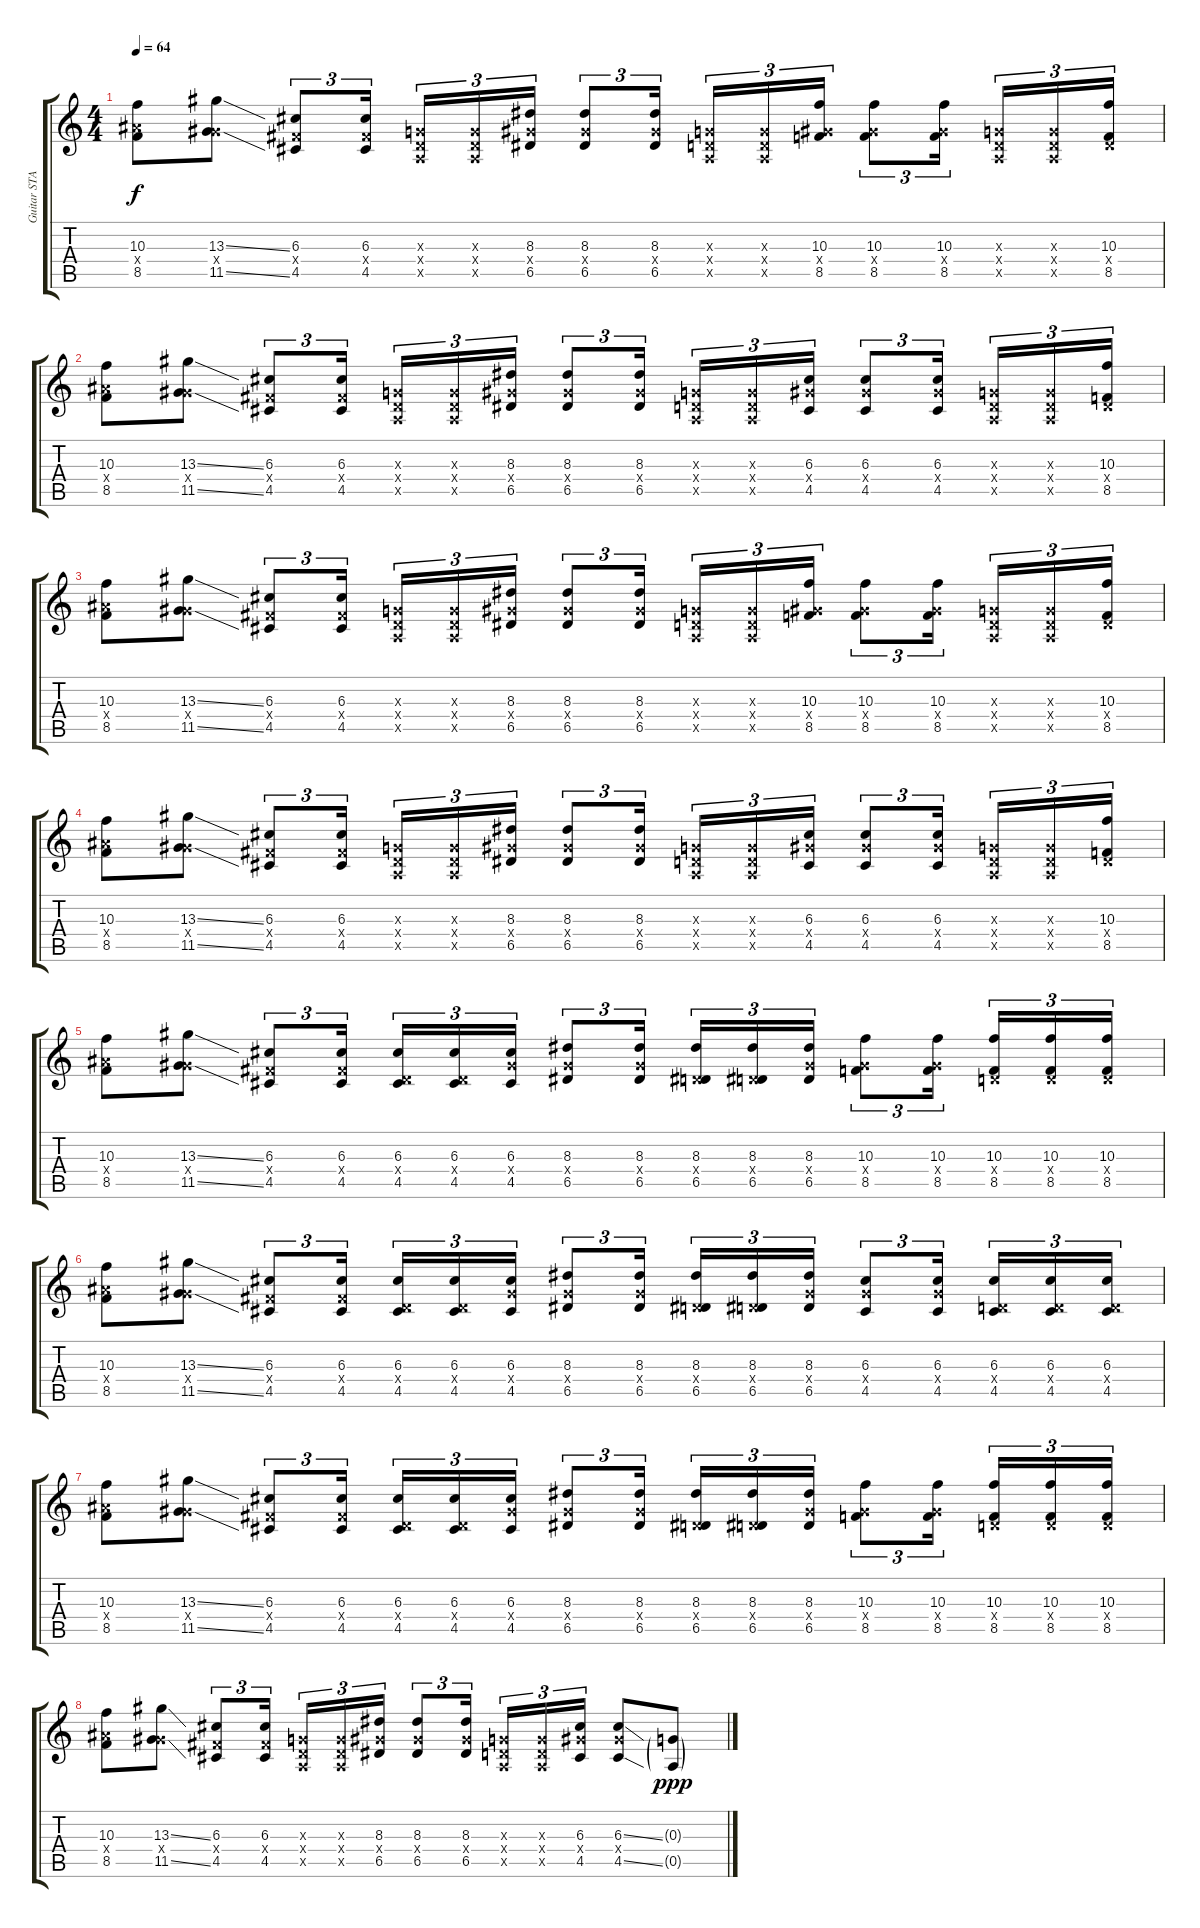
\track ("Guitar STANDARD THREE" "Guitar STA") {instrument distortionguitar}
\staff {score tabs}
\tuning (E4 B3 G3 D3 A2 E2) {hide}
\ts (4 4)
\tempo 64
\clef g2
\ks c
(10.3 8.4{x} 8.5).8{dy f} (13.3{ss} 6.4{x} 11.5{ss}).8 (6.3 4.4{x} 4.5).8{tu (3 2)} (6.3 4.4{x} 4.5).16{tu (3 2)} (0.3{x} 0.4{x} 0.5{x}).16{tu (3 2)} (0.3{x} 0.4{x} 0.5{x}).16{tu (3 2)} (8.3 6.4{x} 6.5).16{tu (3 2)} (8.3 6.4{x} 6.5).8{tu (3 2)} (8.3 6.4{x} 6.5).16{tu (3 2)} (0.3{x} 0.4{x} 0.5{x}).16{tu (3 2)} (0.3{x} 0.4{x} 0.5{x}).16{tu (3 2)} (10.3 6.4{x} 8.5).16{tu (3 2)} (10.3 6.4{x} 8.5).8{tu (3 2)} (10.3 6.4{x} 8.5).16{tu (3 2)} (0.3{x} 0.4{x} 0.5{x}).16{tu (3 2)} (0.3{x} 0.4{x} 0.5{x}).16{tu (3 2)} (10.3 0.4{x} 8.5).16{tu (3 2)} |
(10.3 8.4{x} 8.5).8 (13.3{ss} 6.4{x} 11.5{ss}).8 (6.3 4.4{x} 4.5).8{tu (3 2)} (6.3 4.4{x} 4.5).16{tu (3 2)} (0.3{x} 0.4{x} 0.5{x}).16{tu (3 2)} (0.3{x} 0.4{x} 0.5{x}).16{tu (3 2)} (8.3 6.4{x} 6.5).16{tu (3 2)} (8.3 6.4{x} 6.5).8{tu (3 2)} (8.3 6.4{x} 6.5).16{tu (3 2)} (0.3{x} 0.4{x} 0.5{x}).16{tu (3 2)} (0.3{x} 0.4{x} 0.5{x}).16{tu (3 2)} (6.3 6.4{x} 4.5).16{tu (3 2)} (6.3 6.4{x} 4.5).8{tu (3 2)} (6.3 6.4{x} 4.5).16{tu (3 2)} (0.3{x} 0.4{x} 0.5{x}).16{tu (3 2)} (0.3{x} 0.4{x} 0.5{x}).16{tu (3 2)} (10.3 0.4{x} 8.5).16{tu (3 2)} |
(10.3 8.4{x} 8.5).8 (13.3{ss} 6.4{x} 11.5{ss}).8 (6.3 4.4{x} 4.5).8{tu (3 2)} (6.3 4.4{x} 4.5).16{tu (3 2)} (0.3{x} 0.4{x} 0.5{x}).16{tu (3 2)} (0.3{x} 0.4{x} 0.5{x}).16{tu (3 2)} (8.3 6.4{x} 6.5).16{tu (3 2)} (8.3 6.4{x} 6.5).8{tu (3 2)} (8.3 6.4{x} 6.5).16{tu (3 2)} (0.3{x} 0.4{x} 0.5{x}).16{tu (3 2)} (0.3{x} 0.4{x} 0.5{x}).16{tu (3 2)} (10.3 6.4{x} 8.5).16{tu (3 2)} (10.3 6.4{x} 8.5).8{tu (3 2)} (10.3 6.4{x} 8.5).16{tu (3 2)} (0.3{x} 0.4{x} 0.5{x}).16{tu (3 2)} (0.3{x} 0.4{x} 0.5{x}).16{tu (3 2)} (10.3 0.4{x} 8.5).16{tu (3 2)} |
(10.3 8.4{x} 8.5).8 (13.3{ss} 6.4{x} 11.5{ss}).8 (6.3 4.4{x} 4.5).8{tu (3 2)} (6.3 4.4{x} 4.5).16{tu (3 2)} (0.3{x} 0.4{x} 0.5{x}).16{tu (3 2)} (0.3{x} 0.4{x} 0.5{x}).16{tu (3 2)} (8.3 6.4{x} 6.5).16{tu (3 2)} (8.3 6.4{x} 6.5).8{tu (3 2)} (8.3 6.4{x} 6.5).16{tu (3 2)} (0.3{x} 0.4{x} 0.5{x}).16{tu (3 2)} (0.3{x} 0.4{x} 0.5{x}).16{tu (3 2)} (6.3 6.4{x} 4.5).16{tu (3 2)} (6.3 6.4{x} 4.5).8{tu (3 2)} (6.3 6.4{x} 4.5).16{tu (3 2)} (0.3{x} 0.4{x} 0.5{x}).16{tu (3 2)} (0.3{x} 0.4{x} 0.5{x}).16{tu (3 2)} (10.3 0.4{x} 8.5).16{tu (3 2)} |
(10.3 8.4{x} 8.5).8 (13.3{ss} 6.4{x} 11.5{ss}).8 (6.3 4.4{x} 4.5).8{tu (3 2)} (6.3 4.4{x} 4.5).16{tu (3 2)} (6.3 0.4{x} 4.5).16{tu (3 2)} (6.3 0.4{x} 4.5).16{tu (3 2)} (6.3 6.4{x} 4.5).16{tu (3 2)} (8.3 6.4{x} 6.5).8{tu (3 2)} (8.3 6.4{x} 6.5).16{tu (3 2)} (8.3 0.4{x} 6.5).16{tu (3 2)} (8.3 0.4{x} 6.5).16{tu (3 2)} (8.3 6.4{x} 6.5).16{tu (3 2)} (10.3 6.4{x} 8.5).8{tu (3 2)} (10.3 6.4{x} 8.5).16{tu (3 2)} (10.3 0.4{x} 8.5).16{tu (3 2)} (10.3 0.4{x} 8.5).16{tu (3 2)} (10.3 0.4{x} 8.5).16{tu (3 2)} |
(10.3 8.4{x} 8.5).8 (13.3{ss} 6.4{x} 11.5{ss}).8 (6.3 4.4{x} 4.5).8{tu (3 2)} (6.3 4.4{x} 4.5).16{tu (3 2)} (6.3 0.4{x} 4.5).16{tu (3 2)} (6.3 0.4{x} 4.5).16{tu (3 2)} (6.3 6.4{x} 4.5).16{tu (3 2)} (8.3 6.4{x} 6.5).8{tu (3 2)} (8.3 6.4{x} 6.5).16{tu (3 2)} (8.3 0.4{x} 6.5).16{tu (3 2)} (8.3 0.4{x} 6.5).16{tu (3 2)} (8.3 6.4{x} 6.5).16{tu (3 2)} (6.3 6.4{x} 4.5).8{tu (3 2)} (6.3 6.4{x} 4.5).16{tu (3 2)} (6.3 0.4{x} 4.5).16{tu (3 2)} (6.3 0.4{x} 4.5).16{tu (3 2)} (6.3 0.4{x} 4.5).16{tu (3 2)} |
(10.3 8.4{x} 8.5).8 (13.3{ss} 6.4{x} 11.5{ss}).8 (6.3 4.4{x} 4.5).8{tu (3 2)} (6.3 4.4{x} 4.5).16{tu (3 2)} (6.3 0.4{x} 4.5).16{tu (3 2)} (6.3 0.4{x} 4.5).16{tu (3 2)} (6.3 6.4{x} 4.5).16{tu (3 2)} (8.3 6.4{x} 6.5).8{tu (3 2)} (8.3 6.4{x} 6.5).16{tu (3 2)} (8.3 0.4{x} 6.5).16{tu (3 2)} (8.3 0.4{x} 6.5).16{tu (3 2)} (8.3 6.4{x} 6.5).16{tu (3 2)} (10.3 6.4{x} 8.5).8{tu (3 2)} (10.3 6.4{x} 8.5).16{tu (3 2)} (10.3 0.4{x} 8.5).16{tu (3 2)} (10.3 0.4{x} 8.5).16{tu (3 2)} (10.3 0.4{x} 8.5).16{tu (3 2)} |
(10.3 8.4{x} 8.5).8 (13.3{ss} 6.4{x} 11.5{ss}).8 (6.3 4.4{x} 4.5).8{tu (3 2)} (6.3 4.4{x} 4.5).16{tu (3 2)} (0.3{x} 0.4{x} 0.5{x}).16{tu (3 2)} (0.3{x} 0.4{x} 0.5{x}).16{tu (3 2)} (8.3 6.4{x} 6.5).16{tu (3 2)} (8.3 6.4{x} 6.5).8{tu (3 2)} (8.3 6.4{x} 6.5).16{tu (3 2)} (0.3{x} 0.4{x} 0.5{x}).16{tu (3 2)} (0.3{x} 0.4{x} 0.5{x}).16{tu (3 2)} (6.3 6.4{x} 4.5).16{tu (3 2)} (6.3{ss} 6.4{x} 4.5{ss}).8 (0.3{g} 0.5{g}).8{dy ppp}
